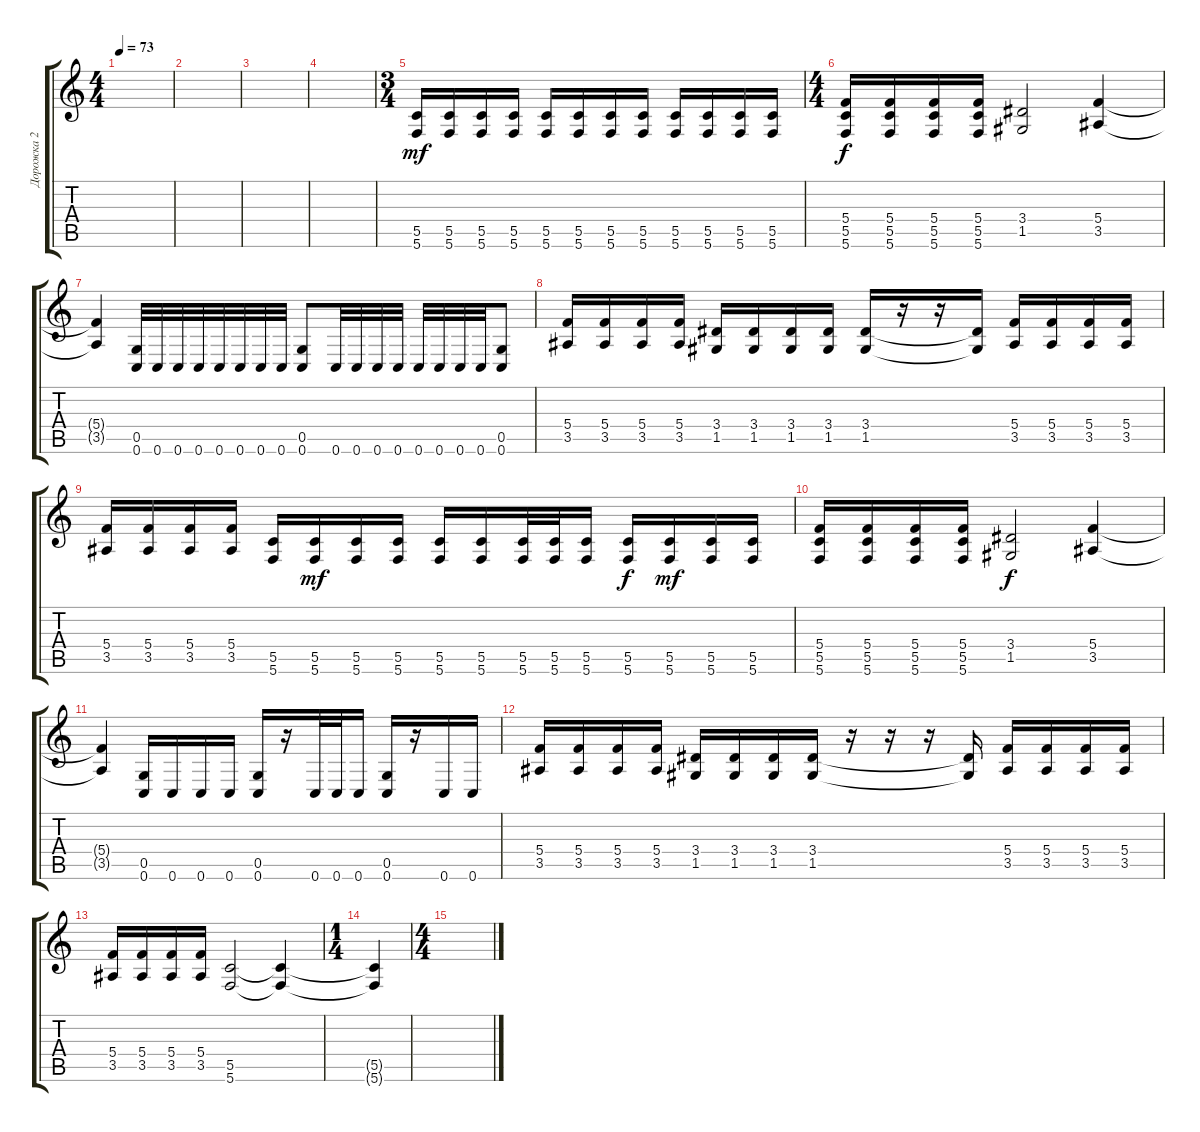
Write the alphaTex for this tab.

\track ("Дорожка 2" "Дорожка 2") {instrument distortionguitar}
\staff {score tabs}
\tuning (D4 A3 F3 C3 G2 C2) {hide}
\ts (4 4)
\tempo 73
\clef g2
\ks c
|
|
|
|
\ts (3 4)
(5.5 5.6).16{dy mf} (5.5 5.6).16 (5.5 5.6).16 (5.5 5.6).16 (5.5 5.6).16 (5.5 5.6).16 (5.5 5.6).16 (5.5 5.6).16 (5.5 5.6).16 (5.5 5.6).16 (5.5 5.6).16 (5.5 5.6).16 |
\ts (4 4)
(5.4 5.5 5.6).16{dy f} (5.4 5.5 5.6).16 (5.4 5.5 5.6).16 (5.4 5.5 5.6).16 (3.4 1.5).2 (5.4 3.5).4 |
(5.4{t} 3.5{t}).4 (0.5 0.6).32 0.6.32 0.6.32 0.6.32 0.6.32 0.6.32 0.6.32 0.6.32 (0.5 0.6).8 0.6.32 0.6.32 0.6.32 0.6.32 0.6.32 0.6.32 0.6.32 0.6.32 (0.5 0.6).8 |
(5.4 3.5).16 (5.4 3.5).16 (5.4 3.5).16 (5.4 3.5).16 (3.4 1.5).16 (3.4 1.5).16 (3.4 1.5).16 (3.4 1.5).16 (3.4 1.5).16 r.16 r.16 (3.4{t} 1.5{t}).16 (5.4 3.5).16 (5.4 3.5).16 (5.4 3.5).16 (5.4 3.5).16 |
(5.4 3.5).16 (5.4 3.5).16 (5.4 3.5).16 (5.4 3.5).16 (5.5 5.6).16 (5.5 5.6).16{dy mf} (5.5 5.6).16 (5.5 5.6).16 (5.5 5.6).16 (5.5 5.6).16 (5.5 5.6).32 (5.5 5.6).32 (5.5 5.6).16 (5.5 5.6).16{dy f} (5.5 5.6).16{dy mf} (5.5 5.6).16 (5.5 5.6).16 |
(5.4 5.5 5.6).16 (5.4 5.5 5.6).16 (5.4 5.5 5.6).16 (5.4 5.5 5.6).16 (3.4 1.5).2{dy f} (5.4 3.5).4 |
(5.4{t} 3.5{t}).4 (0.5 0.6).16 0.6.16 0.6.16 0.6.16 (0.5 0.6).16 r.16 0.6.32 0.6.32 0.6.16 (0.5 0.6).16 r.16 0.6.16 0.6.16 |
(5.4 3.5).16 (5.4 3.5).16 (5.4 3.5).16 (5.4 3.5).16 (3.4 1.5).16 (3.4 1.5).16 (3.4 1.5).16 (3.4 1.5).16 r.16 r.16 r.16 (3.4{t} 1.5{t}).16 (5.4 3.5).16 (5.4 3.5).16 (5.4 3.5).16 (5.4 3.5).16 |
(5.4 3.5).16 (5.4 3.5).16 (5.4 3.5).16 (5.4 3.5).16 (5.5 5.6).2 (5.5{t} 5.6{t}).4 |
\ts (1 4)
(5.5{t} 5.6{t}).4 |
\ts (4 4)
